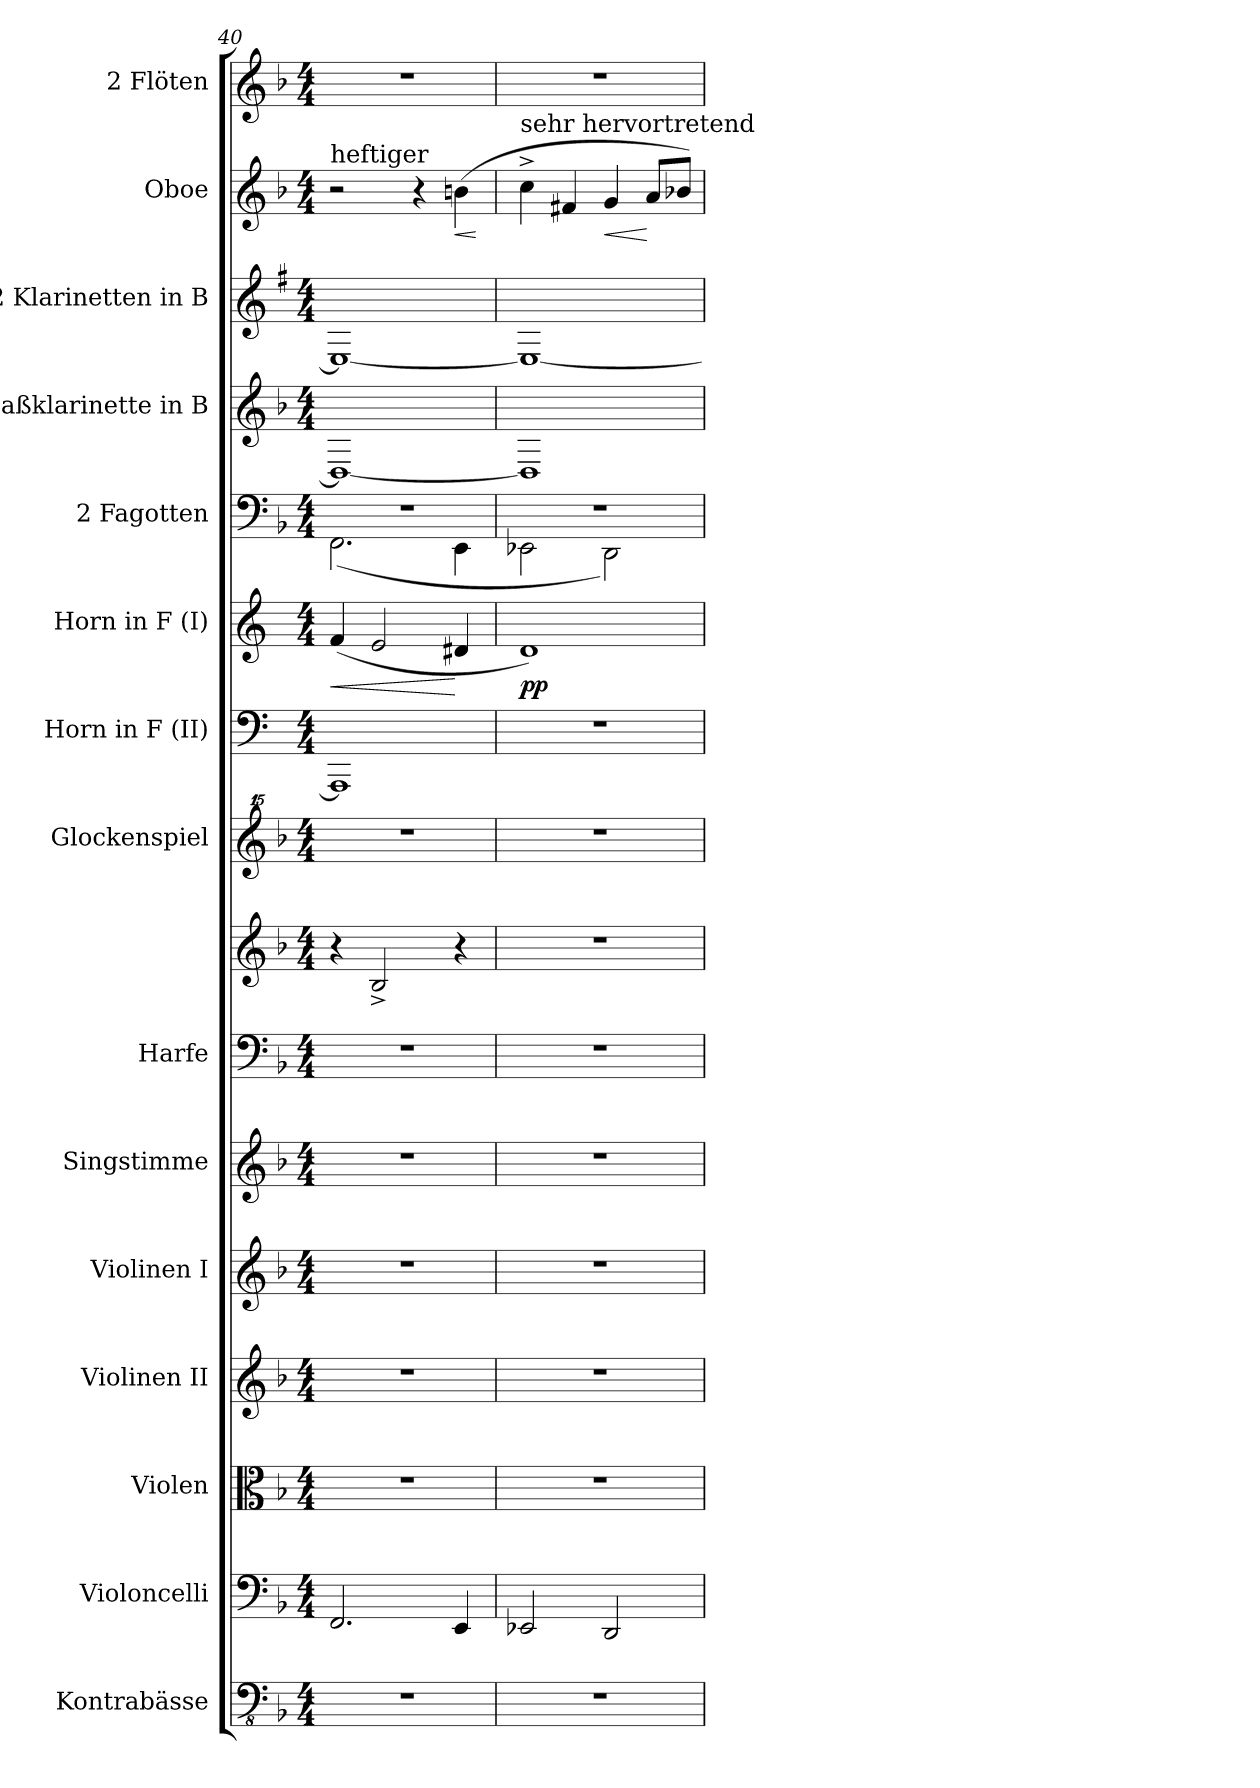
**kern	**kern	**kern	**kern	**kern	**kern	**kern	**kern	**kern	**kern	**kern	**dynam	**kern	**kern	**kern	**kern	**dynam	**kern
*part15	*part14	*part13	*part12	*part11	*part10	*part9	*part9	*part8	*part7	*part6	*part6	*part5	*part4	*part3	*part2	*part2	*part1
*staff16	*staff15	*staff14	*staff13	*staff12	*staff11	*staff10	*staff9	*staff8	*staff7	*staff6	*staff6	*staff5	*staff4	*staff3	*staff2	*staff2	*staff1
*I"Kontrabässe	*I"Violoncelli	*I"Violen	*I"Violinen II	*I"Violinen I	*I"Singstimme	*I"Harfe	*	*I"Glockenspiel	*I"Horn in F (II)	*I"Horn in F (I)	*	*I"2 Fagotten	*I"Baßklarinette in B	*I"2 Klarinetten in B	*I"Oboe	*	*I"2 Flöten
*I'Kb.	*I'Vc.	*	*I'Vl. II	*I'Vl. I	*I'Singst.	*I'Hf.	*	*I'Glk.	*I'Hr. II	*I'Hr. I	*	*I'Fg.	*I'Bklar. (B)	*I'Klar. (B)	*I'Ob.	*	*I'Fl.
*clefFv4	*clefF4	*clefC3	*clefG2	*clefG2	*clefG2	*clefF4	*clefG2	*clefG^^2	*clefF4	*clefG2	*	*clefF4	*clefG2	*clefG2	*clefG2	*	*clefG2
*	*	*	*	*	*	*	*	*	*ITrd4c7	*ITrd4c7	*	*	*ITrd8c14	*ITrd1c2	*	*	*
*k[b-]	*k[b-]	*k[b-]	*k[b-]	*k[b-]	*k[b-]	*k[b-]	*k[b-]	*k[b-]	*k[b-]	*k[b-]	*	*k[b-]	*k[b-]	*k[b-]	*k[b-]	*	*k[b-]
*M4/4	*M4/4	*M4/4	*M4/4	*M4/4	*M4/4	*M4/4	*M4/4	*M4/4	*M4/4	*M4/4	*	*M4/4	*M4/4	*M4/4	*M4/4	*	*M4/4
=40	=40	=40	=40	=40	=40	=40	=40	=40	=40	=40	=40	=40	=40	=40	=40	=40	=40
!	!	!	!	!	!	!	!	!	!	!	!	!	!	!	!LO:TX:a:t=heftiger	!	!
!	!	!	!	!	!	!	!	!	!	!	!LO:HP:b	!	!	!	!	!	!
*	*	*	*	*	*	*	*	*	*	*	*	*^	*	*	*	*	*
1r	2.FF/	1r	1r	1r	1r	1r	4r	1r	1DDD]	(<4B-/	<	1r	(<2.FF\	1DD_	1D_	2r	.	1r
.	.	.	.	.	.	.	2B-^/	.	.	2A/	.	.	.	.	.	.	.	.
.	.	.	.	.	.	.	.	.	.	.	.	.	.	.	.	4r	.	.
!	!	!	!	!	!	!	!	!	!	!	!	!	!	!	!	!	!LO:HP:b	!
.	4EE/	.	.	.	.	.	4r	.	.	4G#X/	[	.	4EE\	.	.	(>4bn\	<	.
*	*	*	*	*	*	*	*	*	*	*	*	*v	*v	*	*	*	*	*
.	.	.	.	.	.	.	.	.	.	.	.	.	.	.	.	[	.
=41	=41	=41	=41	=41	=41	=41	=41	=41	=41	=41	=41	=41	=41	=41	=41	=41	=41
*	*	*	*	*	*	*	*	*	*	*	*	*^	*	*	*	*	*
!	!	!	!	!	!	!	!	!	!	!	!	!	!	!	!	!LO:TX:a:t=sehr hervortretend	!	!
!	!	!	!	!	!	!	!	!	!	!	!LO:DY:b	!	!	!	!	!	!	!
1r	2EE-X/	1r	1r	1r	1r	1r	1r	1r	1r	1G)	pp	1r	2EE-X\	1DD]	1D_	4cc^\	.	1r
.	.	.	.	.	.	.	.	.	.	.	.	.	.	.	.	4f#X/	.	.
!	!	!	!	!	!	!	!	!	!	!	!	!	!	!	!	!	!LO:HP:b	!
.	2DD/	.	.	.	.	.	.	.	.	.	.	.	2DD\)	.	.	4g/	<	.
.	.	.	.	.	.	.	.	.	.	.	.	.	.	.	.	8a/L	[	.
.	.	.	.	.	.	.	.	.	.	.	.	.	.	.	.	8b-X/J)	.	.
*	*	*	*	*	*	*	*	*	*	*	*	*v	*v	*	*	*	*	*
=	=	=	=	=	=	=	=	=	=	=	=	=	=	=	=	=	=
*-	*-	*-	*-	*-	*-	*-	*-	*-	*-	*-	*-	*-	*-	*-	*-	*-	*-
